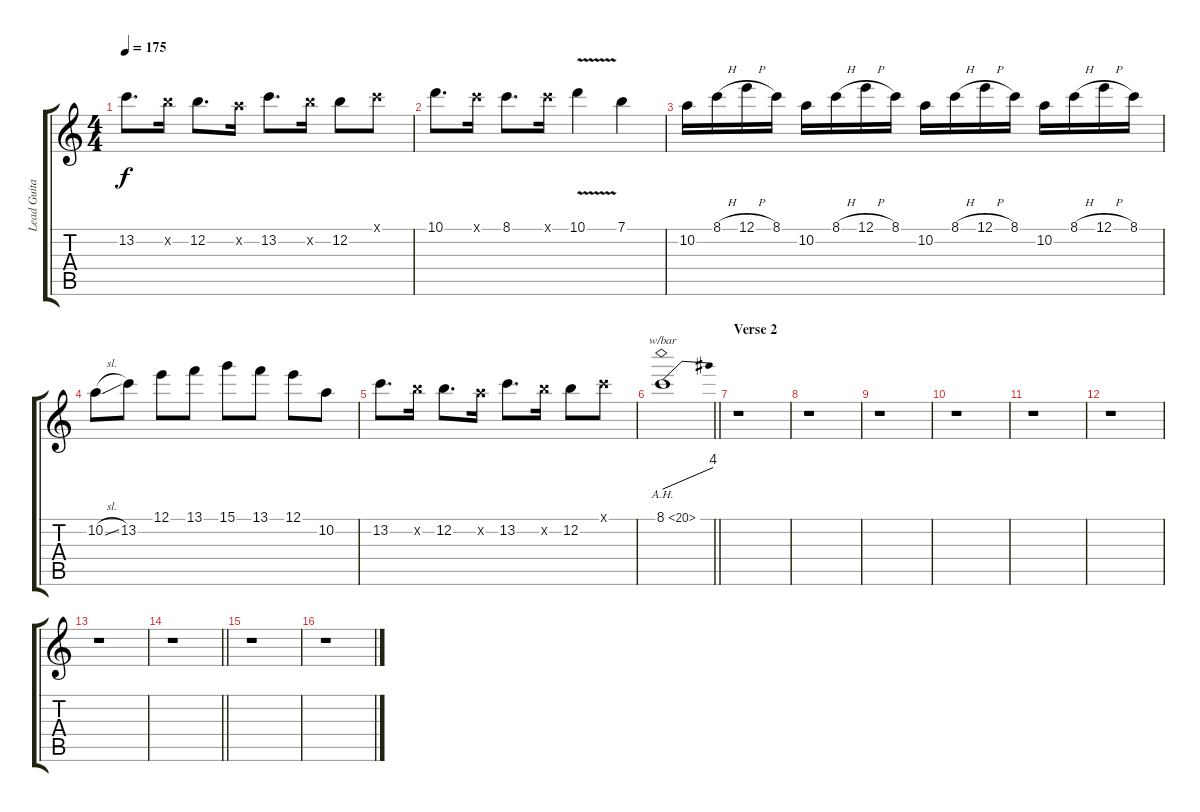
\track ("Lead Guitar 1: Patrick Juhàsz" "Lead Guita") {instrument overdrivenguitar}
\staff {score tabs}
\tuning (E4 B3 G3 D3 A2 E2) {hide}
\ts (4 4)
\tempo 175
\clef g2
\ks aminor
13.2.8{d dy f} 12.2{x}.16 12.2.8{d} 10.2{x}.16 13.2.8{d} 12.2{x}.16 12.2.8 8.1{x}.8 |
10.1.8{d} 8.1{x}.16 8.1.8{d} 8.1{x}.16 10.1{v}.4 7.1.4 |
10.2.16 8.1{h}.16 12.1{h}.16 8.1.16 10.2.16 8.1{h}.16 12.1{h}.16 8.1.16 10.2.16 8.1{h}.16 12.1{h}.16 8.1.16 10.2.16 8.1{h}.16 12.1{h}.16 8.1.16 |
10.2{sl}.8 13.2.8 12.1.8 13.1.8 15.1.8 13.1.8 12.1.8 10.2.8 |
13.2.8{d} 12.2{x}.16 12.2.8{d} 10.2{x}.16 13.2.8{d} 12.2{x}.16 12.2.8 8.1{x}.8 |
\barLineRight lightlight
8.1{ah 12}.1{tbe (dive default 0 0 60 16)} |
\section ("" "Verse 2")
r.1 |
r.1 |
r.1 |
r.1 |
r.1 |
r.1 |
r.1 |
\barLineRight lightlight
r.1 |
r.1 |
r.1
